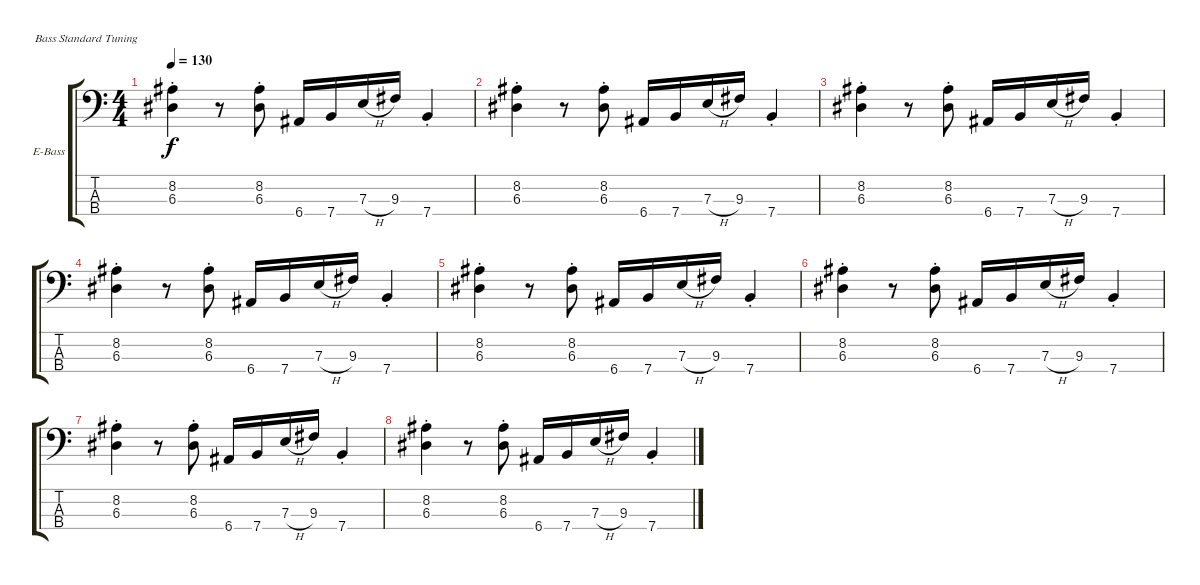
\defaultSystemsLayout 4
\bracketExtendMode groupsimilarinstruments
\firstSystemTrackNameOrientation horizontal
\otherSystemsTrackNameOrientation horizontal
\track ("Nakao" "E-Bass") {instrument electricbassfinger}
\staff {score tabs}
\tuning (G2 D2 A1 E1)
\ts (4 4)
\tempo 130
\clef f4
\ks c
(6.3{st} 8.2{st}).4{dy f} r.8 (6.3{st} 8.2{st}).8 6.4.16 7.4.16 7.3{h}.16 9.3.16 7.4{st}.4 |
(6.3{st} 8.2{st}).4 r.8 (6.3{st} 8.2{st}).8 6.4.16 7.4.16 7.3{h}.16 9.3.16 7.4{st}.4 |
(6.3{st} 8.2{st}).4 r.8 (6.3{st} 8.2{st}).8 6.4.16 7.4.16 7.3{h}.16 9.3.16 7.4{st}.4 |
(6.3{st} 8.2{st}).4 r.8 (6.3{st} 8.2{st}).8 6.4.16 7.4.16 7.3{h}.16 9.3.16 7.4{st}.4 |
(6.3{st} 8.2{st}).4 r.8 (6.3{st} 8.2{st}).8 6.4.16 7.4.16 7.3{h}.16 9.3.16 7.4{st}.4 |
(6.3{st} 8.2{st}).4 r.8 (6.3{st} 8.2{st}).8 6.4.16 7.4.16 7.3{h}.16 9.3.16 7.4{st}.4 |
(6.3{st} 8.2{st}).4 r.8 (6.3{st} 8.2{st}).8 6.4.16 7.4.16 7.3{h}.16 9.3.16 7.4{st}.4 |
(6.3{st} 8.2{st}).4 r.8 (6.3{st} 8.2{st}).8 6.4.16 7.4.16 7.3{h}.16 9.3.16 7.4{st}.4
